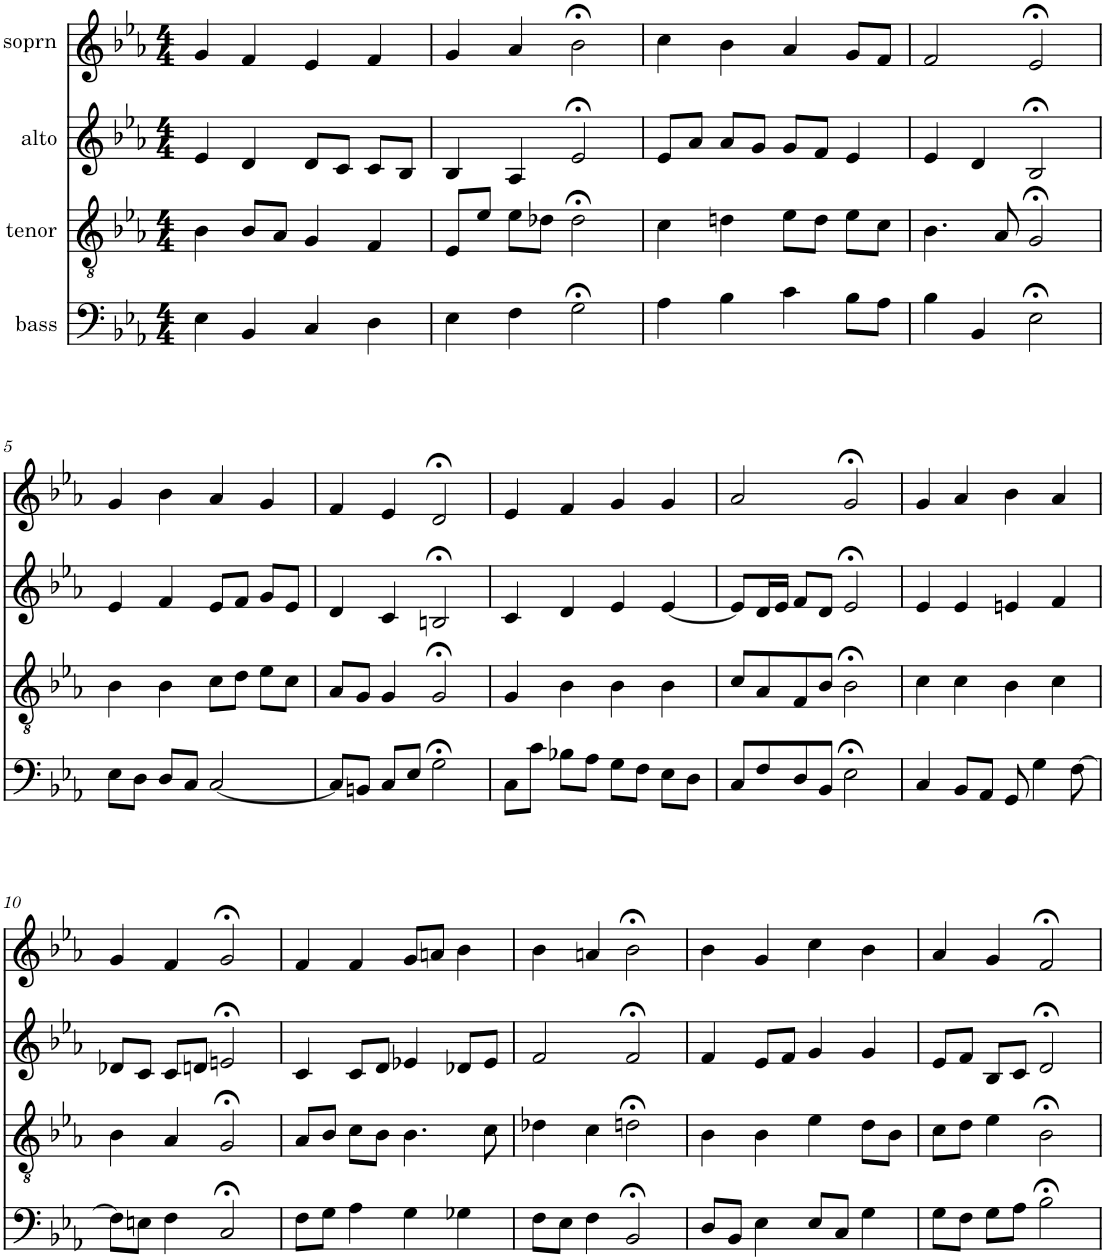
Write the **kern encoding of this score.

**kern	**kern	**kern	**kern
*part4	*part3	*part2	*part1
*staff4	*staff3	*staff2	*staff1
*I"bass	*I"tenor	*I"alto	*I"soprn
*clefF4	*clefGv2	*clefG2	*clefG2
*k[b-e-a-]	*k[b-e-a-]	*k[b-e-a-]	*k[b-e-a-]
*E-:	*E-:	*E-:	*E-:
*M4/4	*M4/4	*M4/4	*M4/4
=1	=1	=1	=1
4E-\	4B-\	4e-/	4g/
4BB-/	8B-/L	4d/	4f/
.	8A-/J	.	.
4C/	4G/	8d/L	4e-/
.	.	8c/J	.
4D\	4F/	8c/L	4f/
.	.	8B-/J	.
=2	=2	=2	=2
4E-\	8E-/L	4B-/	4g/
.	8e-/J	.	.
4F\	8e-\L	4A-/	4a-/
.	8d-X\J	.	.
2G;<\	2d-;<\	2e-;</	2b-;<\
=3	=3	=3	=3
4A-\	4c\	8e-/L	4cc\
.	.	8a-/J	.
4B-\	4dn\	8a-/L	4b-\
.	.	8g/J	.
4c\	8e-\L	8g/L	4a-/
.	8d\J	8f/J	.
8B-\L	8e-\L	4e-/	8g/L
8A-\J	8c\J	.	8f/J
=4	=4	=4	=4
4B-\	4.B-\	4e-/	2f/
4BB-/	.	4d/	.
.	8A-/	.	.
2E-;<\	2G;</	2B-;</	2e-;</
!!LO:LB:g=z
=5	=5	=5	=5
8E-\L	4B-\	4e-/	4g/
8D\J	.	.	.
8D/L	4B-\	4f/	4b-\
8C/J	.	.	.
[2C/	8c\L	8e-/L	4a-/
.	8d\J	8f/J	.
.	8e-\L	8g/L	4g/
.	8c\J	8e-/J	.
=6	=6	=6	=6
8C/L]	8A-/L	4d/	4f/
8BBn/J	8G/J	.	.
8C/L	4G/	4c/	4e-/
8E-/J	.	.	.
2G;<\	2G;</	2Bn;</	2d;</
=7	=7	=7	=7
8C\L	4G/	4c/	4e-/
8c\J	.	.	.
8B-X\L	4B-\	4d/	4f/
8A-\J	.	.	.
8G\L	4B-\	4e-/	4g/
8F\J	.	.	.
8E-\L	4B-\	[4e-/	4g/
8D\J	.	.	.
=8	=8	=8	=8
8C/L	8c/L	8e-/L]	2a-/
8F/	8A-/	16d/L	.
.	.	16e-/JJ	.
8D/	8F/	8f/L	.
8BB-/J	8B-/J	8d/J	.
2E-;<\	2B-;<\	2e-;</	2g;</
=9	=9	=9	=9
4C/	4c\	4e-/	4g/
8BB-/L	4c\	4e-/	4a-/
8AA-/J	.	.	.
8GG/	4B-\	4en/	4b-\
4G\	.	.	.
.	4c\	4f/	4a-/
[8F\	.	.	.
!!LO:LB:g=z
=10	=10	=10	=10
8F\L]	4B-\	8d-X/L	4g/
8En\J	.	8c/J	.
4F\	4A-/	8c/L	4f/
.	.	8dn/J	.
2C;</	2G;</	2en;</	2g;</
=11	=11	=11	=11
8F\L	8A-/L	4c/	4f/
8G\J	8B-/J	.	.
4A-\	8c\L	8c/L	4f/
.	8B-\J	8d/J	.
4G\	4.B-\	4e-X/	8g/L
.	.	.	8an/J
4G-X\	.	8d-X/L	4b-\
.	8c\	8e-/J	.
=12	=12	=12	=12
8F\L	4d-X\	2f/	4b-\
8E-\J	.	.	.
4F\	4c\	.	4an/
2BB-;</	2dn;<\	2f;</	2b-;<\
=13	=13	=13	=13
8D/L	4B-\	4f/	4b-\
8BB-/J	.	.	.
4E-\	4B-\	8e-/L	4g/
.	.	8f/J	.
8E-/L	4e-\	4g/	4cc\
8C/J	.	.	.
4G\	8d\L	4g/	4b-\
.	8B-\J	.	.
=14	=14	=14	=14
8G\L	8c\L	8e-/L	4a-/
8F\J	8d\J	8f/J	.
8G\L	4e-\	8B-/L	4g/
8A-\J	.	8c/J	.
2B-;<\	2B-;<\	2d;</	2f;</
=	=	=	=
*-	*-	*-	*-
